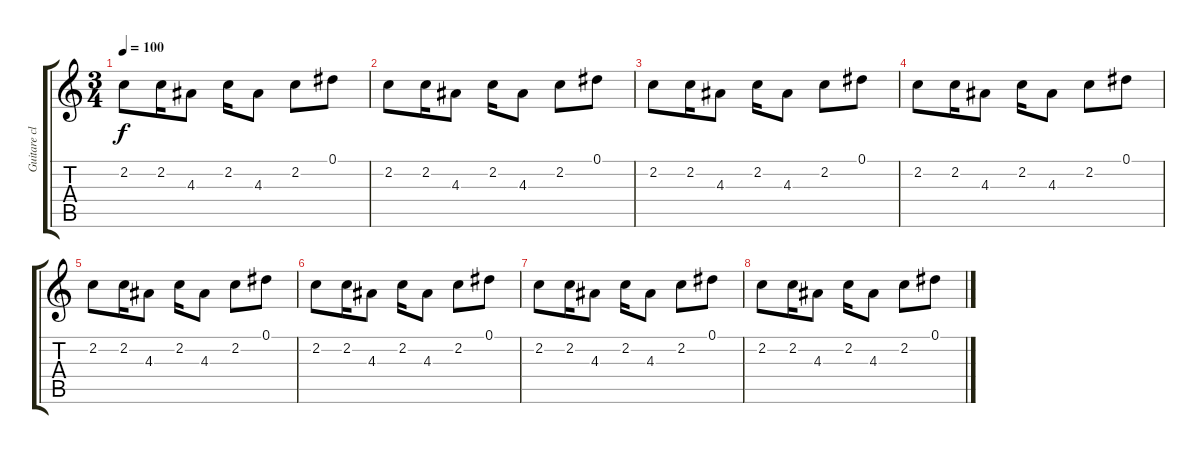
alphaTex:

\track ("Guitare clean gauche" "Guitare cl") {instrument electricguitarjazz}
\staff {score tabs}
\tuning (Eb4 Bb3 Gb3 Db3 Ab2 Db2) {hide}
\ts (3 4)
\tempo 100
\clef g2
\ks c
2.2.8{dy f} 2.2.16 4.3.8 2.2.16 4.3.8 2.2.8 0.1.8 |
2.2.8 2.2.16 4.3.8 2.2.16 4.3.8 2.2.8 0.1.8 |
2.2.8 2.2.16 4.3.8 2.2.16 4.3.8 2.2.8 0.1.8 |
2.2.8 2.2.16 4.3.8 2.2.16 4.3.8 2.2.8 0.1.8 |
2.2.8 2.2.16 4.3.8 2.2.16 4.3.8 2.2.8 0.1.8 |
2.2.8 2.2.16 4.3.8 2.2.16 4.3.8 2.2.8 0.1.8 |
2.2.8 2.2.16 4.3.8 2.2.16 4.3.8 2.2.8 0.1.8 |
2.2.8 2.2.16 4.3.8 2.2.16 4.3.8 2.2.8 0.1.8
